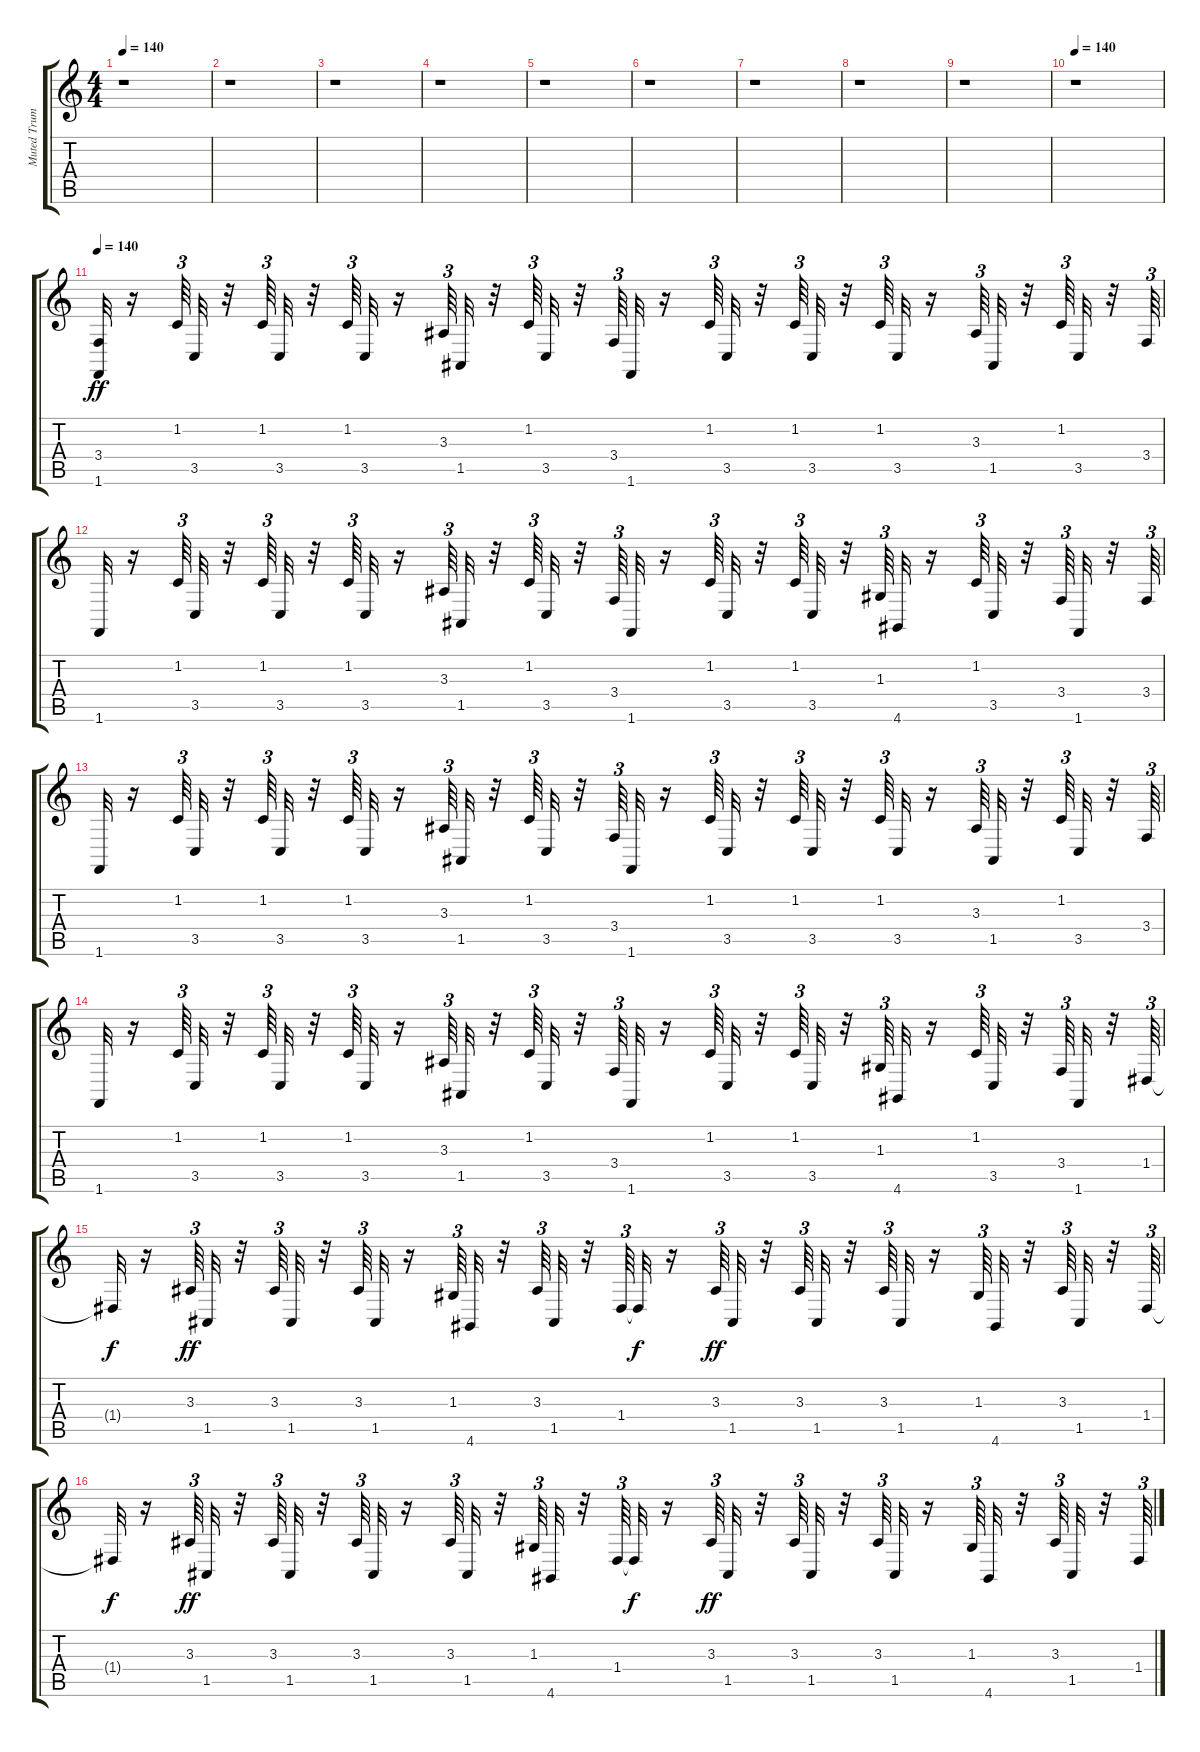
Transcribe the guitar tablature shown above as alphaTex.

\track ("Muted Trumpet" "Muted Trum") {instrument mutedtrumpet}
\staff {score tabs}
\tuning (E4 B3 G3 D3 A2 E2) {hide}
\ts (4 4)
\tempo 140
\clef g2
\ks c
r.1{dy ff} |
r.1 |
r.1 |
r.1 |
r.1 |
r.1 |
r.1 |
r.1 |
r.1 |
\tempo 140
r.1 |
\tempo 140
(3.4 1.6).32{instrument mutedtrumpet} r.16 1.2.64{tu (3 2)} 3.5.32 r.32 1.2.64{tu (3 2)} 3.5.32 r.32 1.2.64{tu (3 2)} 3.5.32 r.16 3.3.64{tu (3 2)} 1.5.32 r.32 1.2.64{tu (3 2)} 3.5.32 r.32 3.4.64{tu (3 2)} 1.6.32 r.16 1.2.64{tu (3 2)} 3.5.32 r.32 1.2.64{tu (3 2)} 3.5.32 r.32 1.2.64{tu (3 2)} 3.5.32 r.16 3.3.64{tu (3 2)} 1.5.32 r.32 1.2.64{tu (3 2)} 3.5.32 r.32 3.4.64{tu (3 2)} |
1.6.32 r.16 1.2.64{tu (3 2)} 3.5.32 r.32 1.2.64{tu (3 2)} 3.5.32 r.32 1.2.64{tu (3 2)} 3.5.32 r.16 3.3.64{tu (3 2)} 1.5.32 r.32 1.2.64{tu (3 2)} 3.5.32 r.32 3.4.64{tu (3 2)} 1.6.32 r.16 1.2.64{tu (3 2)} 3.5.32 r.32 1.2.64{tu (3 2)} 3.5.32 r.32 1.3.64{tu (3 2)} 4.6.32 r.16 1.2.64{tu (3 2)} 3.5.32 r.32 3.4.64{tu (3 2)} 1.6.32 r.32 3.4.64{tu (3 2)} |
1.6.32 r.16 1.2.64{tu (3 2)} 3.5.32 r.32 1.2.64{tu (3 2)} 3.5.32 r.32 1.2.64{tu (3 2)} 3.5.32 r.16 3.3.64{tu (3 2)} 1.5.32 r.32 1.2.64{tu (3 2)} 3.5.32 r.32 3.4.64{tu (3 2)} 1.6.32 r.16 1.2.64{tu (3 2)} 3.5.32 r.32 1.2.64{tu (3 2)} 3.5.32 r.32 1.2.64{tu (3 2)} 3.5.32 r.16 3.3.64{tu (3 2)} 1.5.32 r.32 1.2.64{tu (3 2)} 3.5.32 r.32 3.4.64{tu (3 2)} |
1.6.32 r.16 1.2.64{tu (3 2)} 3.5.32 r.32 1.2.64{tu (3 2)} 3.5.32 r.32 1.2.64{tu (3 2)} 3.5.32 r.16 3.3.64{tu (3 2)} 1.5.32 r.32 1.2.64{tu (3 2)} 3.5.32 r.32 3.4.64{tu (3 2)} 1.6.32 r.16 1.2.64{tu (3 2)} 3.5.32 r.32 1.2.64{tu (3 2)} 3.5.32 r.32 1.3.64{tu (3 2)} 4.6.32 r.16 1.2.64{tu (3 2)} 3.5.32 r.32 3.4.64{tu (3 2)} 1.6.32 r.32 1.4.64{tu (3 2)} |
1.4{t}.32{dy f} r.16 3.3.64{tu (3 2) dy ff} 1.5.32 r.32 3.3.64{tu (3 2)} 1.5.32 r.32 3.3.64{tu (3 2)} 1.5.32 r.16 1.3.64{tu (3 2)} 4.6.32 r.32 3.3.64{tu (3 2)} 1.5.32 r.32 1.4.64{tu (3 2)} 1.4{t}.32{dy f} r.16 3.3.64{tu (3 2) dy ff} 1.5.32 r.32 3.3.64{tu (3 2)} 1.5.32 r.32 3.3.64{tu (3 2)} 1.5.32 r.16 1.3.64{tu (3 2)} 4.6.32 r.32 3.3.64{tu (3 2)} 1.5.32 r.32 1.4.64{tu (3 2)} |
1.4{t}.32{dy f} r.16 3.3.64{tu (3 2) dy ff} 1.5.32 r.32 3.3.64{tu (3 2)} 1.5.32 r.32 3.3.64{tu (3 2)} 1.5.32 r.16 3.3.64{tu (3 2)} 1.5.32 r.32 1.3.64{tu (3 2)} 4.6.32 r.32 1.4.64{tu (3 2)} 1.4{t}.32{dy f} r.16 3.3.64{tu (3 2) dy ff} 1.5.32 r.32 3.3.64{tu (3 2)} 1.5.32 r.32 3.3.64{tu (3 2)} 1.5.32 r.16 1.3.64{tu (3 2)} 4.6.32 r.32 3.3.64{tu (3 2)} 1.5.32 r.32 1.4.64{tu (3 2)}
